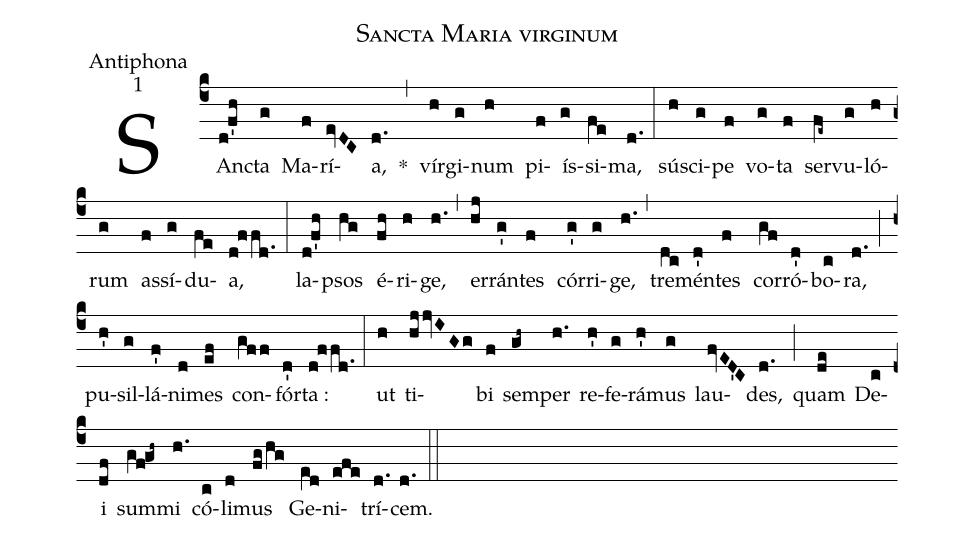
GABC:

name:Sancta Maria virginum;
office-part:Antiphona;
mode:1;
%%
(c4) SAn(d!f'h)cta(g) Ma(f)rí(evDC)a,(d.) *(,) vír(h)gi(g)num(h) pi(f)ís(g)si(fe)ma,(d.) (:) sús(h)ci(g)pe(f) vo(g)ta(f) ser(fe~)vu(g)ló(h)rum(g) as(f)sí(g)du(fe)a,(d!ffd.) (:) la(d!f'h)psos(hg) é(fh)ri(h)ge,(h.) (,) er(hj)rán(g')tes(f) cór(g')ri(g)ge,(h.) (,) tre(dc)mén(d')tes(f) cor(gf)ró(d')bo(c)ra,(d.) (;) pu(h')sil(g)lá(f')ni(d)mes(ef) con(gff)fór(d')ta :(d!ffd.) (:) ut(h) ti(hjjvIGg)bi(f) sem(gh~)per(h.) re(h')fe(g)rá(h')mus(g) lau(fvED'C)des,(d.) (;) quam(de) De(c)i(df) sum(gf!gh~)mi(h.) có(c)li(d)mus(fg/hg) Ge(e[ll:1]d)ni(efe)trí(d.)cem.(d.) (::)
